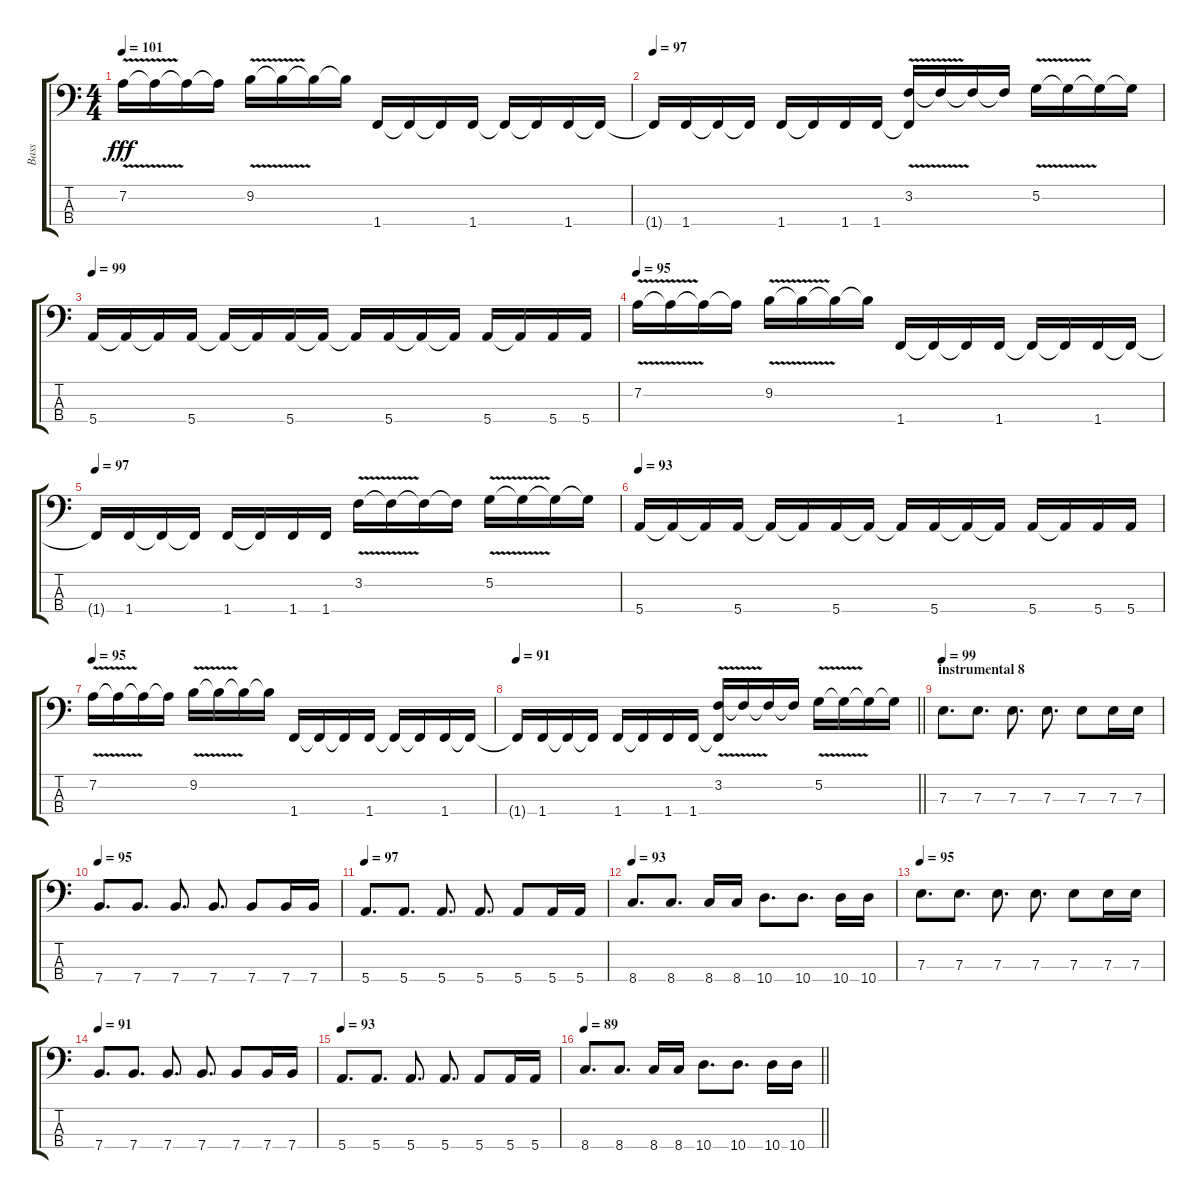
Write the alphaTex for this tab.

\track ("Bass" "Bass") {instrument electricbassfinger}
\staff {score tabs}
\tuning (G2 D2 A1 E1) {hide}
\ts (4 4)
\tempo 101
\clef f4
\ks c
7.2{v}.16{dy fff} 7.2{t}.16 7.2{t}.16 7.2{t}.16 9.2{v}.16 9.2{t}.16 9.2{t}.16 9.2{t}.16 1.4.16 1.4{t}.16 1.4{t}.16 1.4.16 1.4{t}.16 1.4{t}.16 1.4.16 1.4{t}.16 |
\tempo 97
1.4{t}.16 1.4.16 1.4{t}.16 1.4{t}.16 1.4.16 1.4{t}.16 1.4.16 1.4.16 (3.2{v} 1.4{t}).16 3.2{t}.16 3.2{t}.16 3.2{t}.16 5.2{v}.16 5.2{t}.16 5.2{t}.16 5.2{t}.16 |
\tempo 99
5.4.16 5.4{t}.16 5.4{t}.16 5.4.16 5.4{t}.16 5.4{t}.16 5.4.16 5.4{t}.16 5.4{t}.16 5.4.16 5.4{t}.16 5.4{t}.16 5.4.16 5.4{t}.16 5.4.16 5.4.16 |
\tempo 95
7.2{v}.16 7.2{t}.16 7.2{t}.16 7.2{t}.16 9.2{v}.16 9.2{t}.16 9.2{t}.16 9.2{t}.16 1.4.16 1.4{t}.16 1.4{t}.16 1.4.16 1.4{t}.16 1.4{t}.16 1.4.16 1.4{t}.16 |
\tempo 97
1.4{t}.16 1.4.16 1.4{t}.16 1.4{t}.16 1.4.16 1.4{t}.16 1.4.16 1.4.16 3.2{v}.16 3.2{t}.16 3.2{t}.16 3.2{t}.16 5.2{v}.16 5.2{t}.16 5.2{t}.16 5.2{t}.16 |
\tempo 93
5.4.16 5.4{t}.16 5.4{t}.16 5.4.16 5.4{t}.16 5.4{t}.16 5.4.16 5.4{t}.16 5.4{t}.16 5.4.16 5.4{t}.16 5.4{t}.16 5.4.16 5.4{t}.16 5.4.16 5.4.16 |
\tempo 95
7.2{v}.16 7.2{t}.16 7.2{t}.16 7.2{t}.16 9.2{v}.16 9.2{t}.16 9.2{t}.16 9.2{t}.16 1.4.16 1.4{t}.16 1.4{t}.16 1.4.16 1.4{t}.16 1.4{t}.16 1.4.16 1.4{t}.16 |
\tempo 91
\barLineRight lightlight
1.4{t}.16 1.4.16 1.4{t}.16 1.4{t}.16 1.4.16 1.4{t}.16 1.4.16 1.4.16 (3.2{v} 1.4{t}).16 3.2{t}.16 3.2{t}.16 3.2{t}.16 5.2{v}.16 5.2{t}.16 5.2{t}.16 5.2{t}.16 |
\section ("" "instrumental 8")
\tempo 99
7.3.8{d} 7.3.8{d} 7.3.8{d} 7.3.8{d} 7.3.8 7.3.16 7.3.16 |
\tempo 95
7.4.8{d} 7.4.8{d} 7.4.8{d} 7.4.8{d} 7.4.8 7.4.16 7.4.16 |
\tempo 97
5.4.8{d} 5.4.8{d} 5.4.8{d} 5.4.8{d} 5.4.8 5.4.16 5.4.16 |
\tempo 93
8.4.8{d} 8.4.8{d} 8.4.16 8.4.16 10.4.8{d} 10.4.8{d} 10.4.16 10.4.16 |
\tempo 95
7.3.8{d} 7.3.8{d} 7.3.8{d} 7.3.8{d} 7.3.8 7.3.16 7.3.16 |
\tempo 91
7.4.8{d} 7.4.8{d} 7.4.8{d} 7.4.8{d} 7.4.8 7.4.16 7.4.16 |
\tempo 93
5.4.8{d} 5.4.8{d} 5.4.8{d} 5.4.8{d} 5.4.8 5.4.16 5.4.16 |
\tempo 89
\barLineRight lightlight
8.4.8{d} 8.4.8{d} 8.4.16 8.4.16 10.4.8{d} 10.4.8{d} 10.4.16 10.4.16
